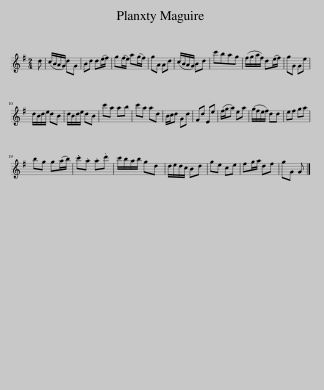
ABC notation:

X:1
L:1/8
M:2/4
I:linebreak $
K:G
V:1 treble
V:1
 d | (c/B/A/G/) dG | Bd d(e/f/) | g(f/e/) a(g/f/) | gA Ad | %5
 (c/B/A/G/) Bd | c'bag | (f/g/a/f/) d(e/f/) | gG Ge |$ d/B/d/e/ dB | %10
 d/B/d/e/ dB | c'a ab | c'a ad | B/c/d Gd | Fd Ee | %15
 (f/g/a) ea | (g/f/e/f/) dd | ef ga |$ bg g(a/b/) | .c'.a .a.d' | %20
 c'/b/a/b/ gd | d/e/d/c/ Bd | ge ce | fg/a/ df | gG G |] %25
